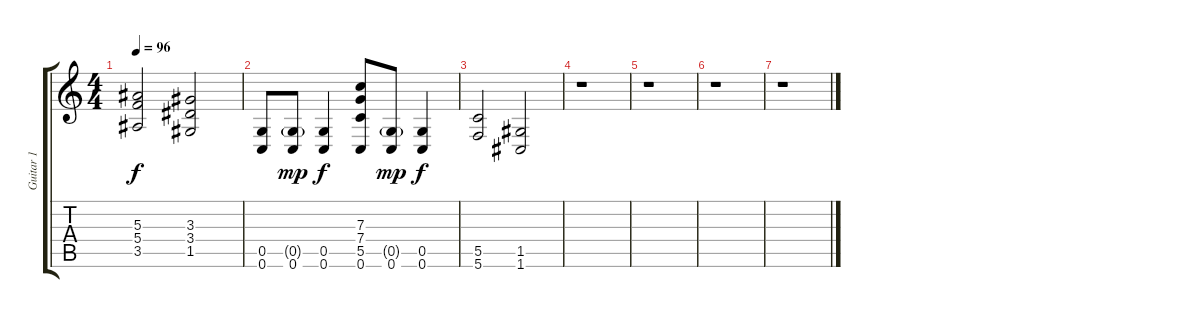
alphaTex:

\track ("Guitar 1" "Guitar 1") {instrument overdrivenguitar}
\staff {score tabs}
\tuning (D4 A3 F3 C3 G2 C2) {hide}
\ts (4 4)
\tempo 96
\clef g2
\ks c
(5.3 5.4 3.5).2{dy f volume 9} (3.3 3.4 1.5).2 |
(0.5 0.6).8{volume 7} (0.5{g} 0.6).8{dy mp} (0.5 0.6).4{dy f} (7.3 7.4 5.5 0.6).8 (0.5{g} 0.6).8{dy mp} (0.5 0.6).4{dy f} |
(5.5 5.6).2{volume 6} (1.5 1.6).2 |
r.1 |
r.1 |
r.1 |
r.1
